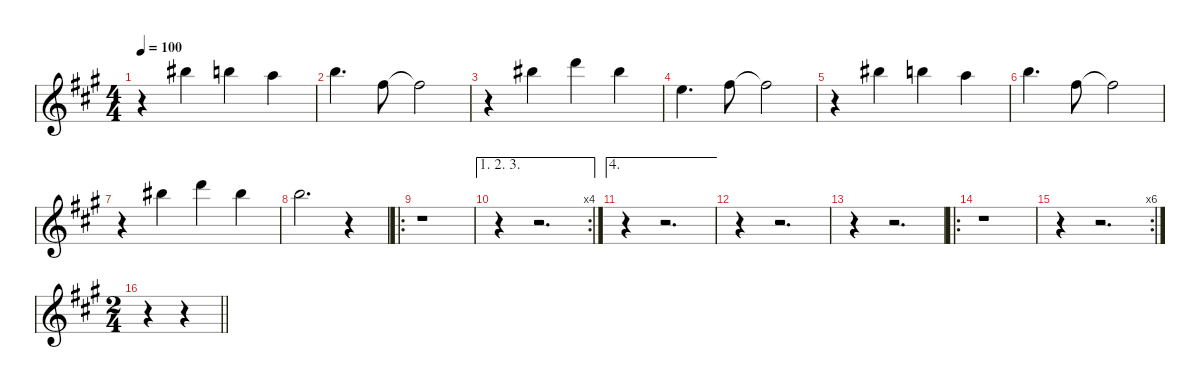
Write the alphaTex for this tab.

\defaultSystemsLayout 4
\hideDynamics
\bracketExtendMode nobrackets
\singleTrackTrackNamePolicy hidden
\multiTrackTrackNamePolicy hidden
\firstSystemTrackNameMode fullname
\firstSystemTrackNameOrientation horizontal
\otherSystemsTrackNameOrientation horizontal
\track ("Voice" "sax.") {instrument baritonesax}
\staff {score}
\tuning (E4 B3 G3 D3 A2 E2)
\displaytranspose 21
\ts (4 4)
\tempo 100
\clef g2
\ks a
r.4{dy f beam Down} 4.2{acc #}.4{beam Down} 3.2{acc forcenatural}.4{beam Down} 1.2{acc forcenatural}.4{beam Down} |
3.2{acc forcenatural}.4{d beam Down} 2.3{acc #}.8{beam Down} 2.3{t acc #}.2{beam Down} |
r.4{beam Down} 4.2{acc #}.4{beam Down} 6.2{acc forcenatural}.4{beam Down} 4.2{acc #}.4{beam Down} |
0.3{acc forcenatural}.4{d beam Down} 2.3{acc #}.8{beam Down} 2.3{t acc #}.2{beam Down} |
r.4{beam Down} 4.2{acc #}.4{beam Down} 3.2{acc forcenatural}.4{beam Down} 1.2{acc forcenatural}.4{beam Down} |
3.2{acc forcenatural}.4{d beam Down} 2.3{acc #}.8{beam Down} 2.3{t acc #}.2{beam Down} |
r.4{beam Down} 4.2{acc #}.4{beam Down} 6.2{acc forcenatural}.4{beam Down} 4.2{acc #}.4{beam Down} |
3.2{acc forcenatural}.2{d beam Down} r.4{beam Down} |
\ro
r.1{beam Down} |
\ae (1 2 3)
\rc 4
r.4{beam Down} r.2{d beam Down} |
\ae 4
r.4{beam Down} r.2{d beam Down} |
r.4{beam Down} r.2{d beam Down} |
r.4{beam Down} r.2{d beam Down} |
\ro
r.1{beam Down} |
\rc 6
r.4{beam Down} r.2{d beam Down} |
\ts (2 4)
\beaming (8 2 2)
\barLineRight lightlight
r.4{beam Down} r.4{beam Down}
